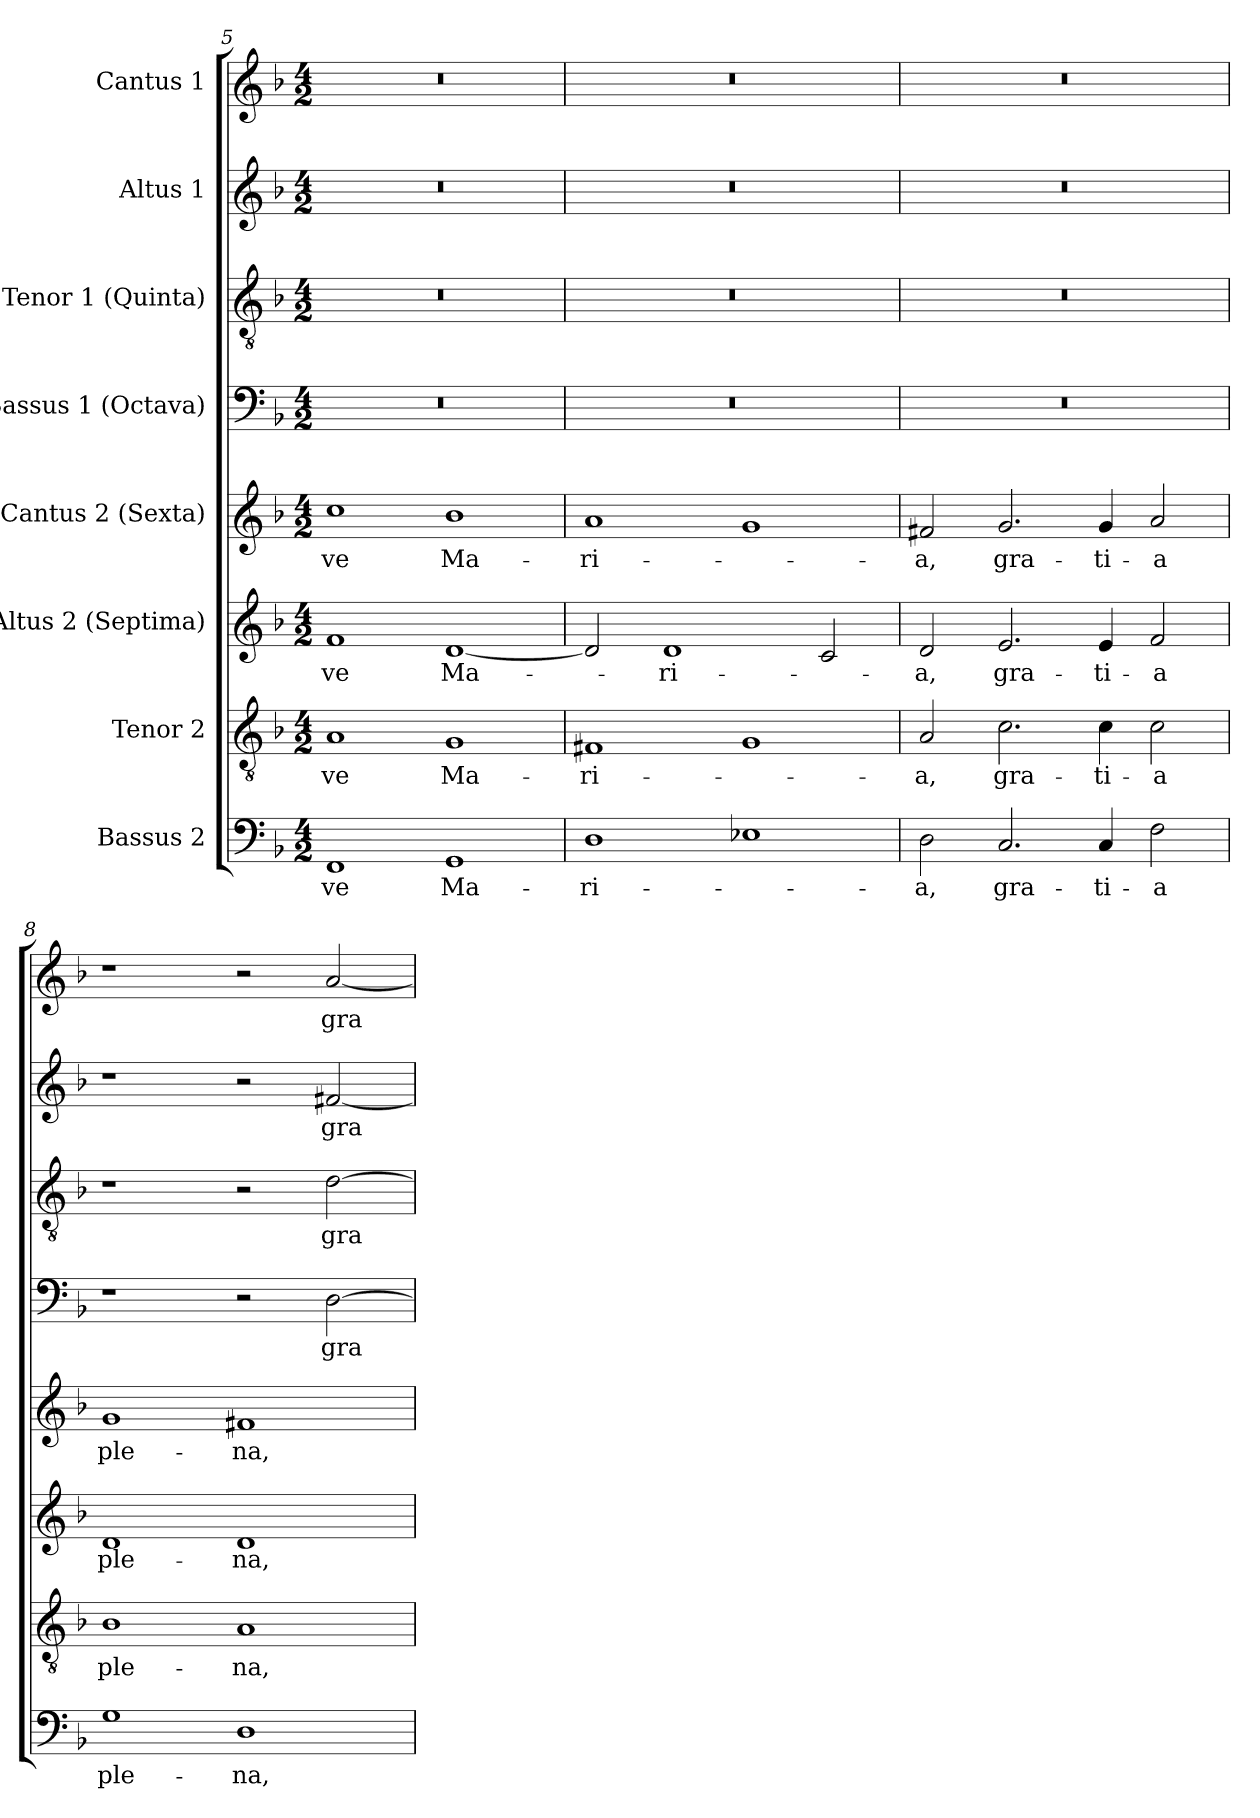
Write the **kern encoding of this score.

**kern	**text	**kern	**text	**kern	**text	**kern	**text	**kern	**text	**kern	**text	**kern	**text	**kern	**text
*part8	*part8	*part7	*part7	*part6	*part6	*part5	*part5	*part4	*part4	*part3	*part3	*part2	*part2	*part1	*part1
*staff8	*staff8	*staff7	*staff7	*staff6	*staff6	*staff5	*staff5	*staff4	*staff4	*staff3	*staff3	*staff2	*staff2	*staff1	*staff1
*I"Bassus 2	*	*I"Tenor 2	*	*I"Altus 2 (Septima)	*	*I"Cantus 2 (Sexta)	*	*I"Bassus 1 (Octava)	*	*I"Tenor 1 (Quinta)	*	*I"Altus 1	*	*I"Cantus 1	*
*clefF4	*	*clefGv2	*	*clefG2	*	*clefG2	*	*clefF4	*	*clefGv2	*	*clefG2	*	*clefG2	*
*k[b-]	*	*k[b-]	*	*k[b-]	*	*k[b-]	*	*k[b-]	*	*k[b-]	*	*k[b-]	*	*k[b-]	*
*F:	*	*F:	*	*F:	*	*F:	*	*F:	*	*F:	*	*F:	*	*F:	*
*M4/2	*	*M4/2	*	*M4/2	*	*M4/2	*	*M4/2	*	*M4/2	*	*M4/2	*	*M4/2	*
=5	=5	=5	=5	=5	=5	=5	=5	=5	=5	=5	=5	=5	=5	=5	=5
!	!LO:LY:b	!	!LO:LY:b	!	!LO:LY:b	!	!LO:LY:b	!	!	!	!	!	!	!	!
1FF	-ve	1A	-ve	1f	-ve	1cc	-ve	0r	.	0r	.	0r	.	0r	.
!	!LO:LY:b	!	!LO:LY:b	!	!LO:LY:b	!	!LO:LY:b	!	!	!	!	!	!	!	!
1GG	Ma-	1G	Ma-	[1d	Ma-	1b-	Ma-	.	.	.	.	.	.	.	.
=6	=6	=6	=6	=6	=6	=6	=6	=6	=6	=6	=6	=6	=6	=6	=6
!	!LO:LY:b	!	!LO:LY:b	!	!	!	!LO:LY:b	!	!	!	!	!	!	!	!
1D	-ri-	1F#X	-ri-	2d/]	.	1a	-ri-	0r	.	0r	.	0r	.	0r	.
!	!	!	!	!	!LO:LY:b	!	!	!	!	!	!	!	!	!	!
.	.	.	.	1d	-ri-	.	.	.	.	.	.	.	.	.	.
1E-X	.	1G	.	.	.	1g	.	.	.	.	.	.	.	.	.
.	.	.	.	2c/	.	.	.	.	.	.	.	.	.	.	.
=7	=7	=7	=7	=7	=7	=7	=7	=7	=7	=7	=7	=7	=7	=7	=7
!	!LO:LY:b	!	!LO:LY:b	!	!LO:LY:b	!	!LO:LY:b	!	!	!	!	!	!	!	!
2D\	-a,	2A/	-a,	2d/	-a,	2f#X/	-a,	0r	.	0r	.	0r	.	0r	.
!	!LO:LY:b	!	!LO:LY:b	!	!LO:LY:b	!	!LO:LY:b	!	!	!	!	!	!	!	!
2.C/	gra-	2.c\	gra-	2.e/	gra-	2.g/	gra-	.	.	.	.	.	.	.	.
!	!LO:LY:b	!	!LO:LY:b	!	!LO:LY:b	!	!LO:LY:b	!	!	!	!	!	!	!	!
4C/	-ti-	4c\	-ti-	4e/	-ti-	4g/	-ti-	.	.	.	.	.	.	.	.
!	!LO:LY:b	!	!LO:LY:b	!	!LO:LY:b	!	!LO:LY:b	!	!	!	!	!	!	!	!
2F\	-a	2c\	-a	2f/	-a	2a/	-a	.	.	.	.	.	.	.	.
!!LO:LB:g=z
=8	=8	=8	=8	=8	=8	=8	=8	=8	=8	=8	=8	=8	=8	=8	=8
!	!LO:LY:b	!	!LO:LY:b	!	!LO:LY:b	!	!LO:LY:b	!	!	!	!	!	!	!	!
1G	ple-	1B-	ple-	1d	ple-	1g	ple-	1r	.	1r	.	1r	.	1r	.
!	!LO:LY:b	!	!LO:LY:b	!	!LO:LY:b	!	!LO:LY:b	!	!	!	!	!	!	!	!
1D	-na,	1A	-na,	1d	-na,	1f#X	-na,	2r	.	2r	.	2r	.	2r	.
!	!	!	!	!	!	!	!	!	!LO:LY:b	!	!LO:LY:b	!	!LO:LY:b	!	!LO:LY:b
.	.	.	.	.	.	.	.	[2D\	gra-	[2d\	gra-	[2f#X/	gra-	[2a/	gra-
=	=	=	=	=	=	=	=	=	=	=	=	=	=	=	=
*-	*-	*-	*-	*-	*-	*-	*-	*-	*-	*-	*-	*-	*-	*-	*-
